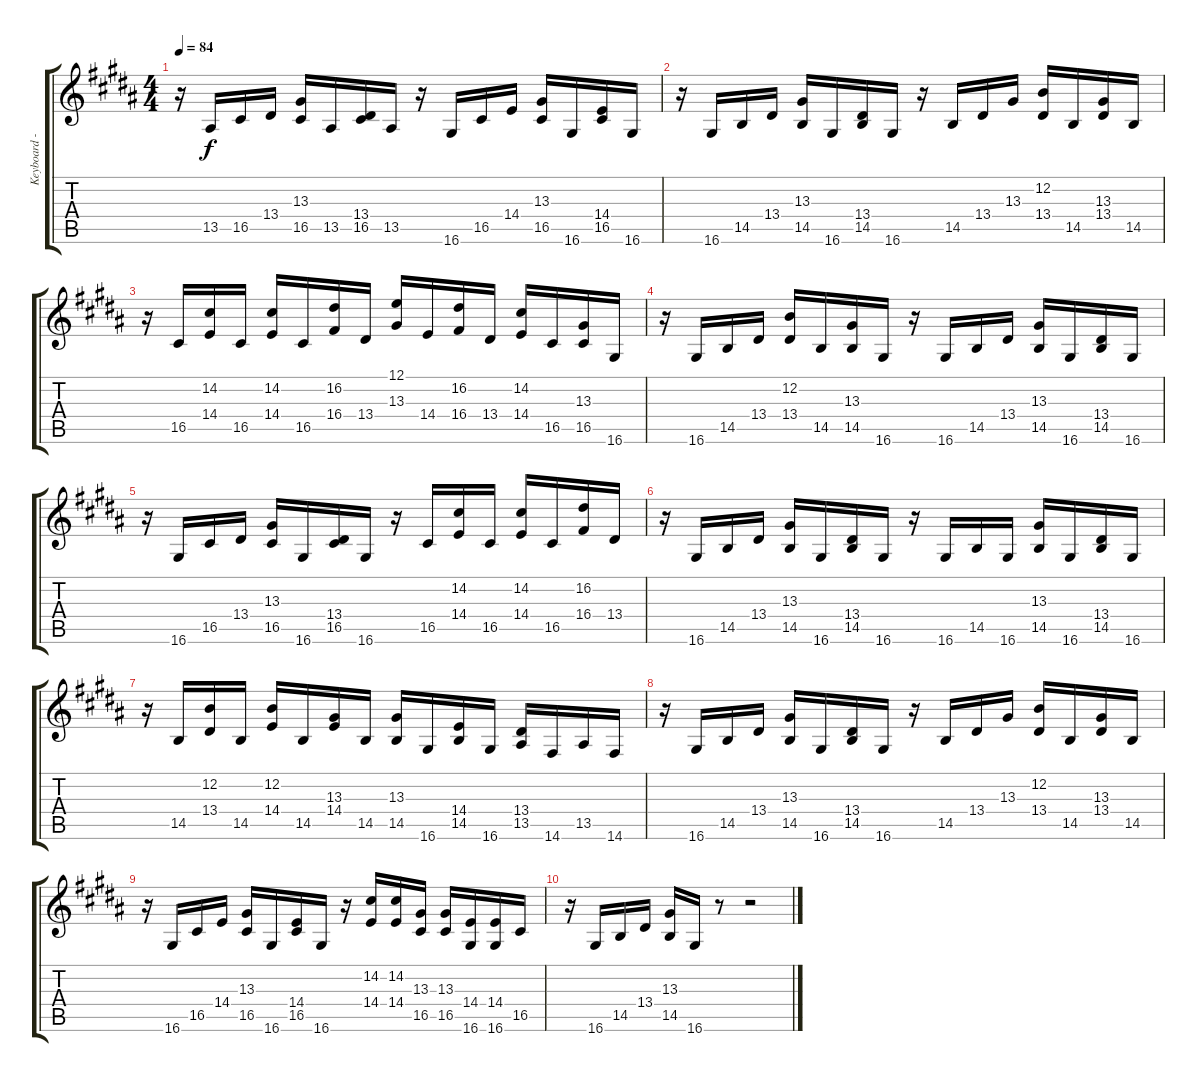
\track ("Keyboard - Jordan Rudess" "Keyboard -") {instrument acousticgrandpiano}
\staff {score tabs}
\tuning (E4 B3 G3 D3 A2 E2) {hide}
\ts (4 4)
\tempo 84
\clef g2
\ks b
r.16{dy f} 13.5.16 16.5.16 13.4.16 (13.3 16.5).16 13.5.16 (13.4 16.5).16 13.5.16 r.16 16.6.16 16.5.16 14.4.16 (13.3 16.5).16 16.6.16 (14.4 16.5).16 16.6.16 |
r.16 16.6.16 14.5.16 13.4.16 (13.3 14.5).16 16.6.16 (13.4 14.5).16 16.6.16 r.16 14.5.16 13.4.16 13.3.16 (12.2 13.4).16 14.5.16 (13.3 13.4).16 14.5.16 |
r.16 16.5.16 (14.2 14.4).16 16.5.16 (14.2 14.4).16 16.5.16 (16.2 16.4).16 13.4.16 (12.1 13.3).16 14.4.16 (16.2 16.4).16 13.4.16 (14.2 14.4).16 16.5.16 (13.3 16.5).16 16.6.16 |
r.16 16.6.16 14.5.16 13.4.16 (12.2 13.4).16 14.5.16 (13.3 14.5).16 16.6.16 r.16 16.6.16 14.5.16 13.4.16 (13.3 14.5).16 16.6.16 (13.4 14.5).16 16.6.16 |
r.16 16.6.16 16.5.16 13.4.16 (13.3 16.5).16 16.6.16 (13.4 16.5).16 16.6.16 r.16 16.5.16 (14.2 14.4).16 16.5.16 (14.2 14.4).16 16.5.16 (16.2 16.4).16 13.4.16 |
r.16 16.6.16 14.5.16 13.4.16 (13.3 14.5).16 16.6.16 (13.4 14.5).16 16.6.16 r.16 16.6.16 14.5.16 16.6.16 (13.3 14.5).16 16.6.16 (13.4 14.5).16 16.6.16 |
r.16 14.5.16 (12.2 13.4).16 14.5.16 (12.2 14.4).16 14.5.16 (13.3 14.4).16 14.5.16 (13.3 14.5).16 16.6.16 (14.4 14.5).16 16.6.16 (13.4 13.5).16 14.6.16 13.5.16 14.6.16 |
r.16 16.6.16 14.5.16 13.4.16 (13.3 14.5).16 16.6.16 (13.4 14.5).16 16.6.16 r.16 14.5.16 13.4.16 13.3.16 (12.2 13.4).16 14.5.16 (13.3 13.4).16 14.5.16 |
r.16 16.6.16 16.5.16 14.4.16 (13.3 16.5).16 16.6.16 (14.4 16.5).16 16.6.16 r.16 (14.2 14.4).16 (14.2 14.4).16 (13.3 16.5).16 (13.3 16.5).16 (14.4 16.6).16 (14.4 16.6).16 16.5.16 |
r.16 16.6.16 14.5.16 13.4.16 (13.3 14.5).16 16.6.16 r.8 r.2
